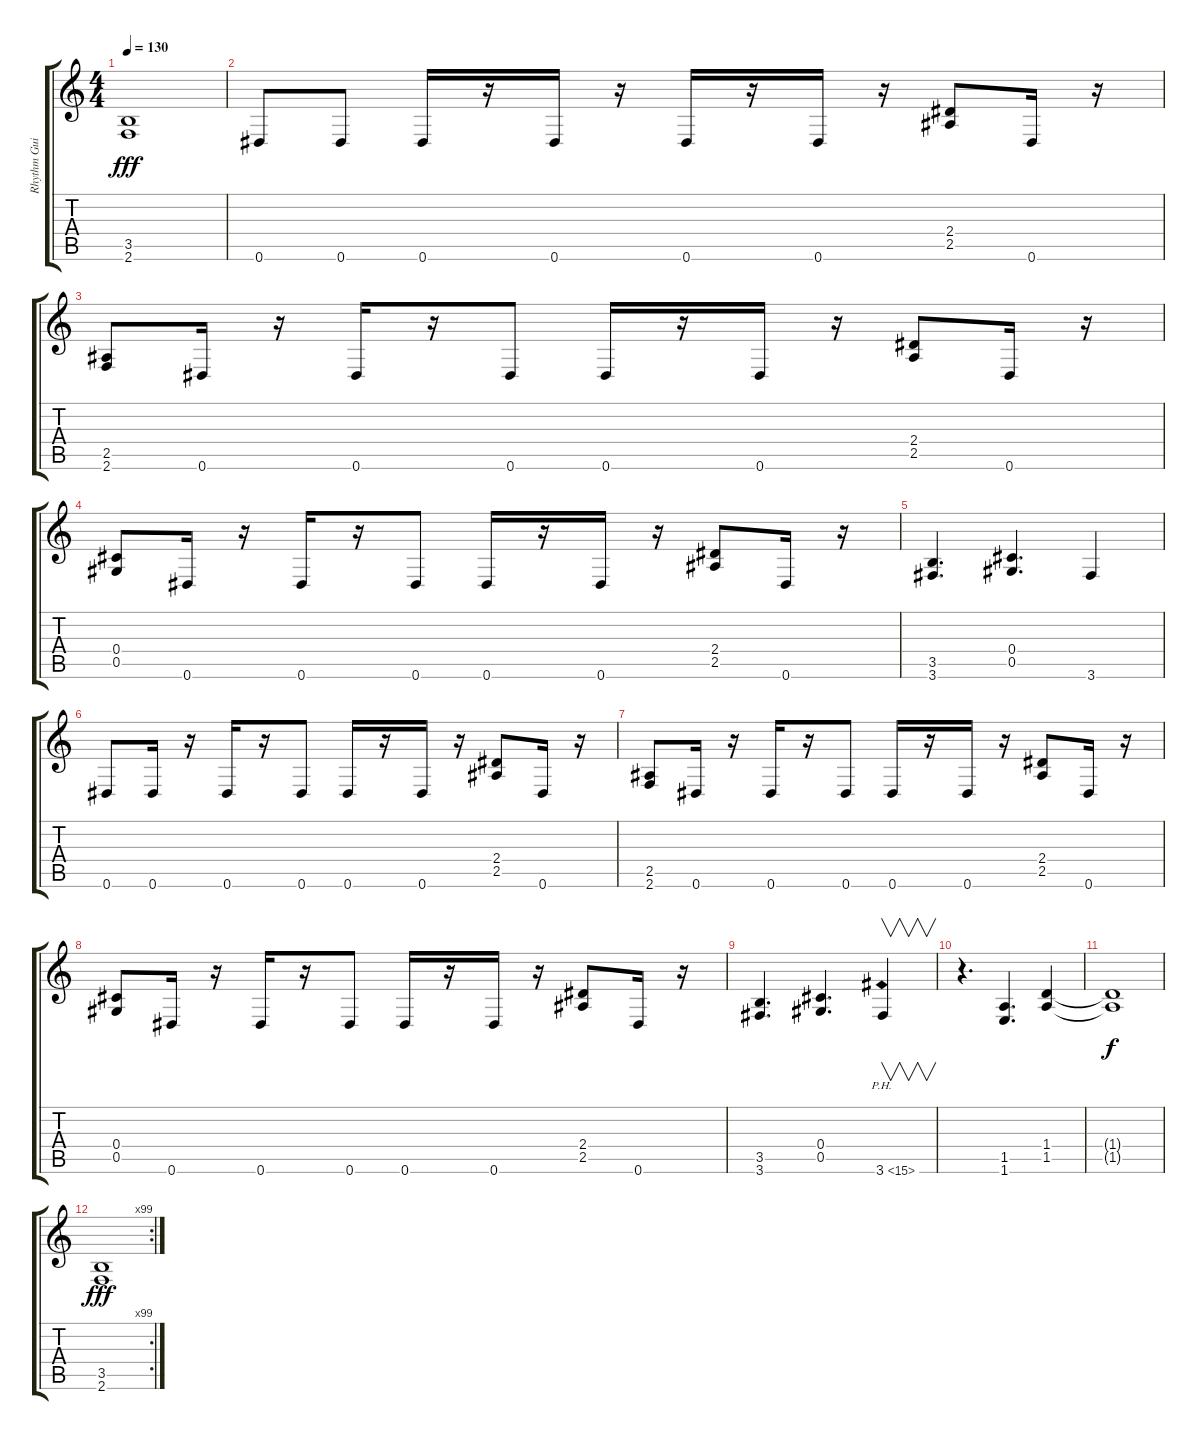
\track ("Rhythm Guitar I" "Rhythm Gui") {instrument distortionguitar}
\staff {score tabs}
\tuning (Eb4 Bb3 Gb3 Db3 Ab2 Eb2) {hide}
\ts (4 4)
\tempo 130
\clef g2
\ks c
(3.5 2.6).1{dy fff} |
0.6.8 0.6.8 0.6.16 r.16 0.6.16 r.16 0.6.16 r.16 0.6.16 r.16 (2.4 2.5).8 0.6.16 r.16 |
(2.5 2.6).8 0.6.16 r.16 0.6.16 r.16 0.6.8 0.6.16 r.16 0.6.16 r.16 (2.4 2.5).8 0.6.16 r.16 |
(0.4 0.5).8 0.6.16 r.16 0.6.16 r.16 0.6.8 0.6.16 r.16 0.6.16 r.16 (2.4 2.5).8 0.6.16 r.16 |
(3.5 3.6).4{d} (0.4 0.5).4{d} 3.6.4 |
0.6.8 0.6.16 r.16 0.6.16 r.16 0.6.8 0.6.16 r.16 0.6.16 r.16 (2.4 2.5).8 0.6.16 r.16 |
(2.5 2.6).8 0.6.16 r.16 0.6.16 r.16 0.6.8 0.6.16 r.16 0.6.16 r.16 (2.4 2.5).8 0.6.16 r.16 |
(0.4 0.5).8 0.6.16 r.16 0.6.16 r.16 0.6.8 0.6.16 r.16 0.6.16 r.16 (2.4 2.5).8 0.6.16 r.16 |
(3.5 3.6).4{d} (0.4 0.5).4{d} 3.6{ph 12}.4{v} |
r.4{d} (1.5 1.6).4{d} (1.4 1.5).4 |
(1.4{t} 1.5{t}).1{dy f} |
\rc 99
(3.5 2.6).1{dy fff}
